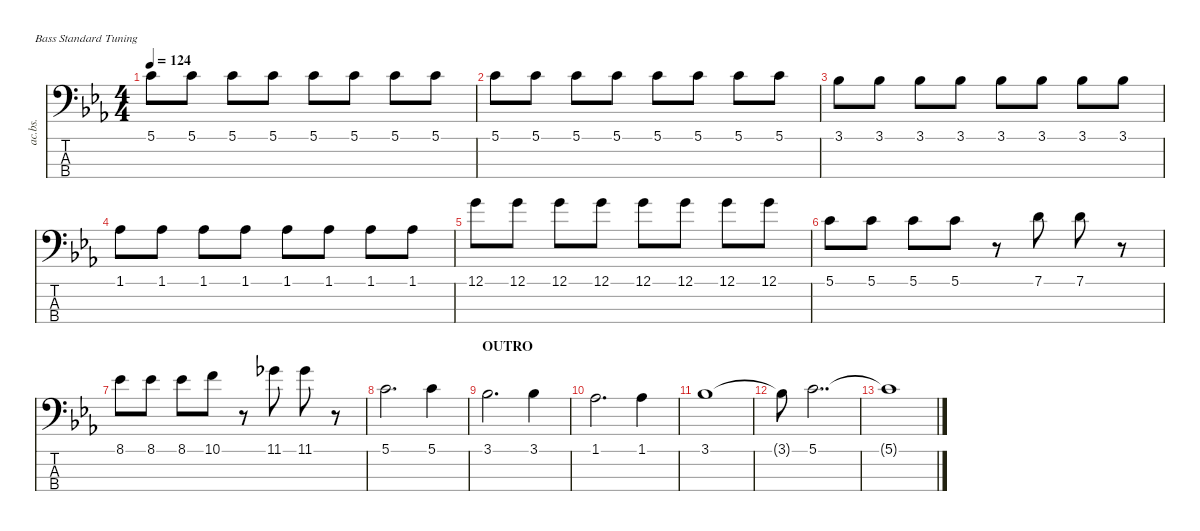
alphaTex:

\defaultSystemsLayout 4
\hideDynamics
\bracketExtendMode nobrackets
\otherSystemsTrackNameOrientation horizontal
\track ("Acoustic Bass" "ac.bs.") {instrument acousticbass}
\staff {score tabs}
\tuning (G2 D2 A1 E1)
\ts (4 4)
\tempo 124
\clef f4
\ks cminor
5.1{acc forcenatural}.8{dy mf beam Down} 5.1{acc forcenatural}.8{beam Down} 5.1{acc forcenatural}.8{beam Down} 5.1{acc forcenatural}.8{beam Down} 5.1{acc forcenatural}.8{beam Down} 5.1{acc forcenatural}.8{beam Down} 5.1{acc forcenatural}.8{beam Down} 5.1{acc forcenatural}.8{beam Down} |
5.1{acc forcenatural}.8{beam Down} 5.1{acc forcenatural}.8{beam Down} 5.1{acc forcenatural}.8{beam Down} 5.1{acc forcenatural}.8{beam Down} 5.1{acc forcenatural}.8{beam Down} 5.1{acc forcenatural}.8{beam Down} 5.1{acc forcenatural}.8{beam Down} 5.1{acc forcenatural}.8{beam Down} |
3.1{acc b}.8{beam Down} 3.1{acc b}.8{beam Down} 3.1{acc b}.8{beam Down} 3.1{acc b}.8{beam Down} 3.1{acc b}.8{beam Down} 3.1{acc b}.8{beam Down} 3.1{acc b}.8{beam Down} 3.1{acc b}.8{beam Down} |
1.1{acc b}.8{beam Down} 1.1{acc b}.8{beam Down} 1.1{acc b}.8{beam Down} 1.1{acc b}.8{beam Down} 1.1{acc b}.8{beam Down} 1.1{acc b}.8{beam Down} 1.1{acc b}.8{beam Down} 1.1{acc b}.8{beam Down} |
12.1{acc forcenatural}.8{beam Down} 12.1{acc forcenatural}.8{beam Down} 12.1{acc forcenatural}.8{beam Down} 12.1{acc forcenatural}.8{beam Down} 12.1{acc forcenatural}.8{beam Down} 12.1{acc forcenatural}.8{beam Down} 12.1{acc forcenatural}.8{beam Down} 12.1{acc forcenatural}.8{beam Down} |
5.1{acc forcenatural}.8{beam Down} 5.1{acc forcenatural}.8{beam Down} 5.1{acc forcenatural}.8{beam Down} 5.1{acc forcenatural}.8{beam Down} r.8{beam Down} 7.1{acc forcenatural}.8{beam Down} 7.1{acc forcenatural}.8{beam Down} r.8{beam Down} |
8.1{acc b}.8{beam Down} 8.1{acc b}.8{beam Down} 8.1{acc b}.8{beam Down} 10.1{acc forcenatural}.8{beam Down} r.8{beam Down} 11.1{acc b}.8{beam Down} 11.1{acc b}.8{beam Down} r.8{beam Down} |
5.1{acc forcenatural}.2{d beam Down} 5.1{acc forcenatural}.4{beam Down} |
\section ("" "OUTRO")
3.1{acc b}.2{d beam Down} 3.1{acc b}.4{beam Down} |
1.1{acc b}.2{d beam Down} 1.1{acc b}.4{beam Down} |
3.1{acc b}.1{beam Down} |
3.1{t acc b}.8{beam Down} 5.1{acc forcenatural}.2{dd beam Down} |
5.1{t acc forcenatural}.1{beam Down}
